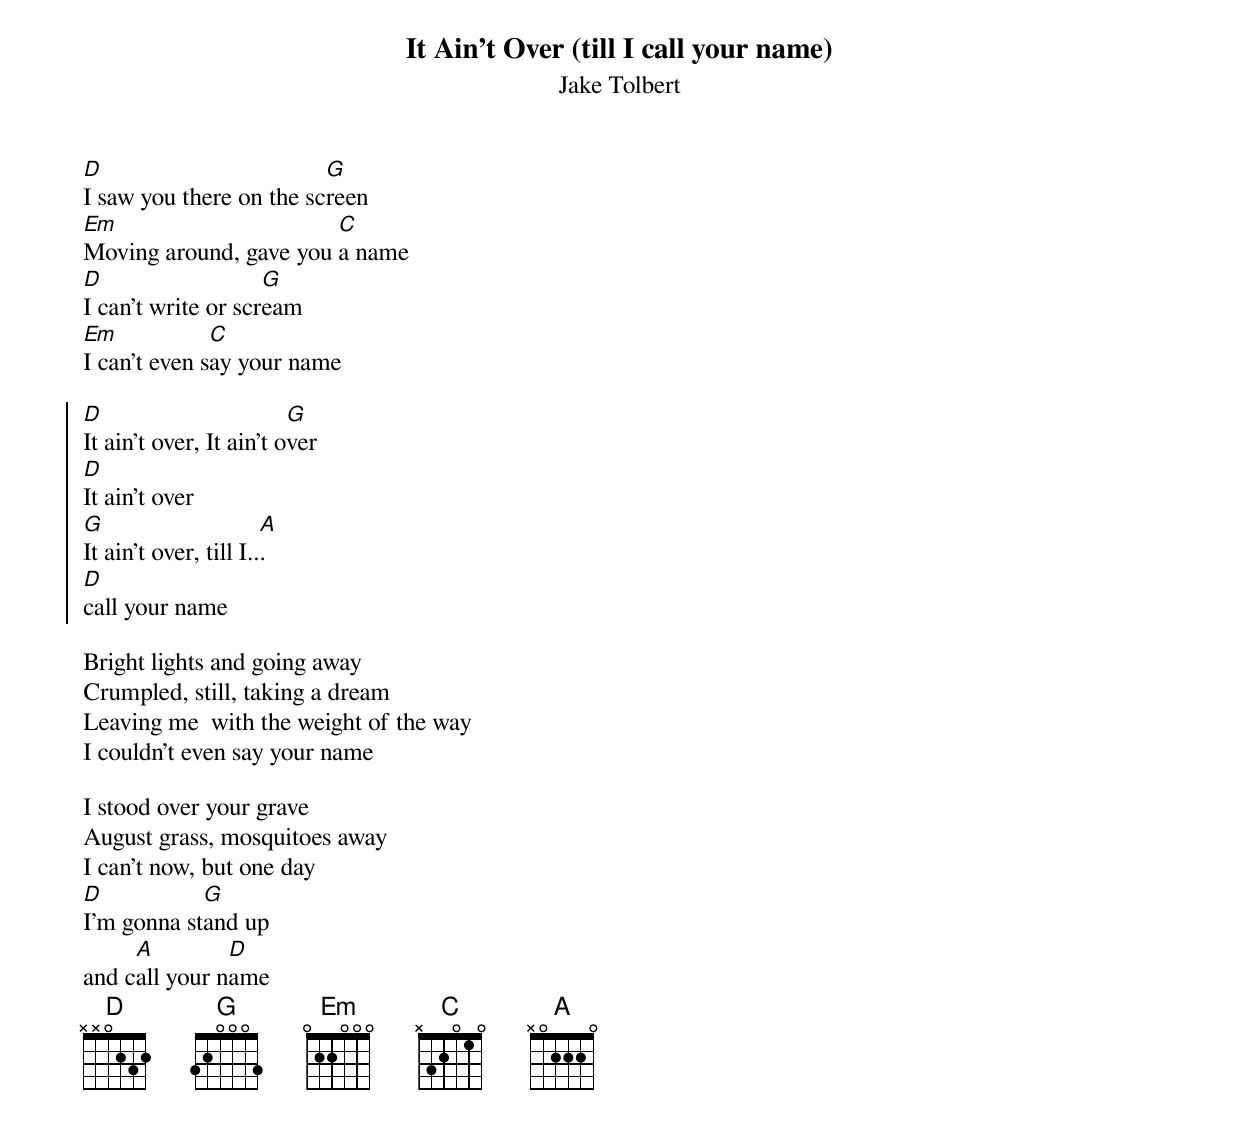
{title:It Ain't Over (till I call your name)}
{st:Jake Tolbert}

[D]I saw you there on the sc[G]reen
[Em]Moving around, gave you [C]a name
[D]I can't write or scr[G]eam
[Em]I can’t even s[C]ay your name

{soc}
[D]It ain't over, It ain't o[G]ver
[D]It ain't over
[G]It ain't over, till I..[A].
[D]call your name
{eoc}

Bright lights and going away
Crumpled, still, taking a dream
Leaving me  with the weight of the way
I couldn’t even say your name

I stood over your grave
August grass, mosquitoes away
I can’t now, but one day
[D]I’m gonna st[G]and up
and c[A]all your n[D]ame
